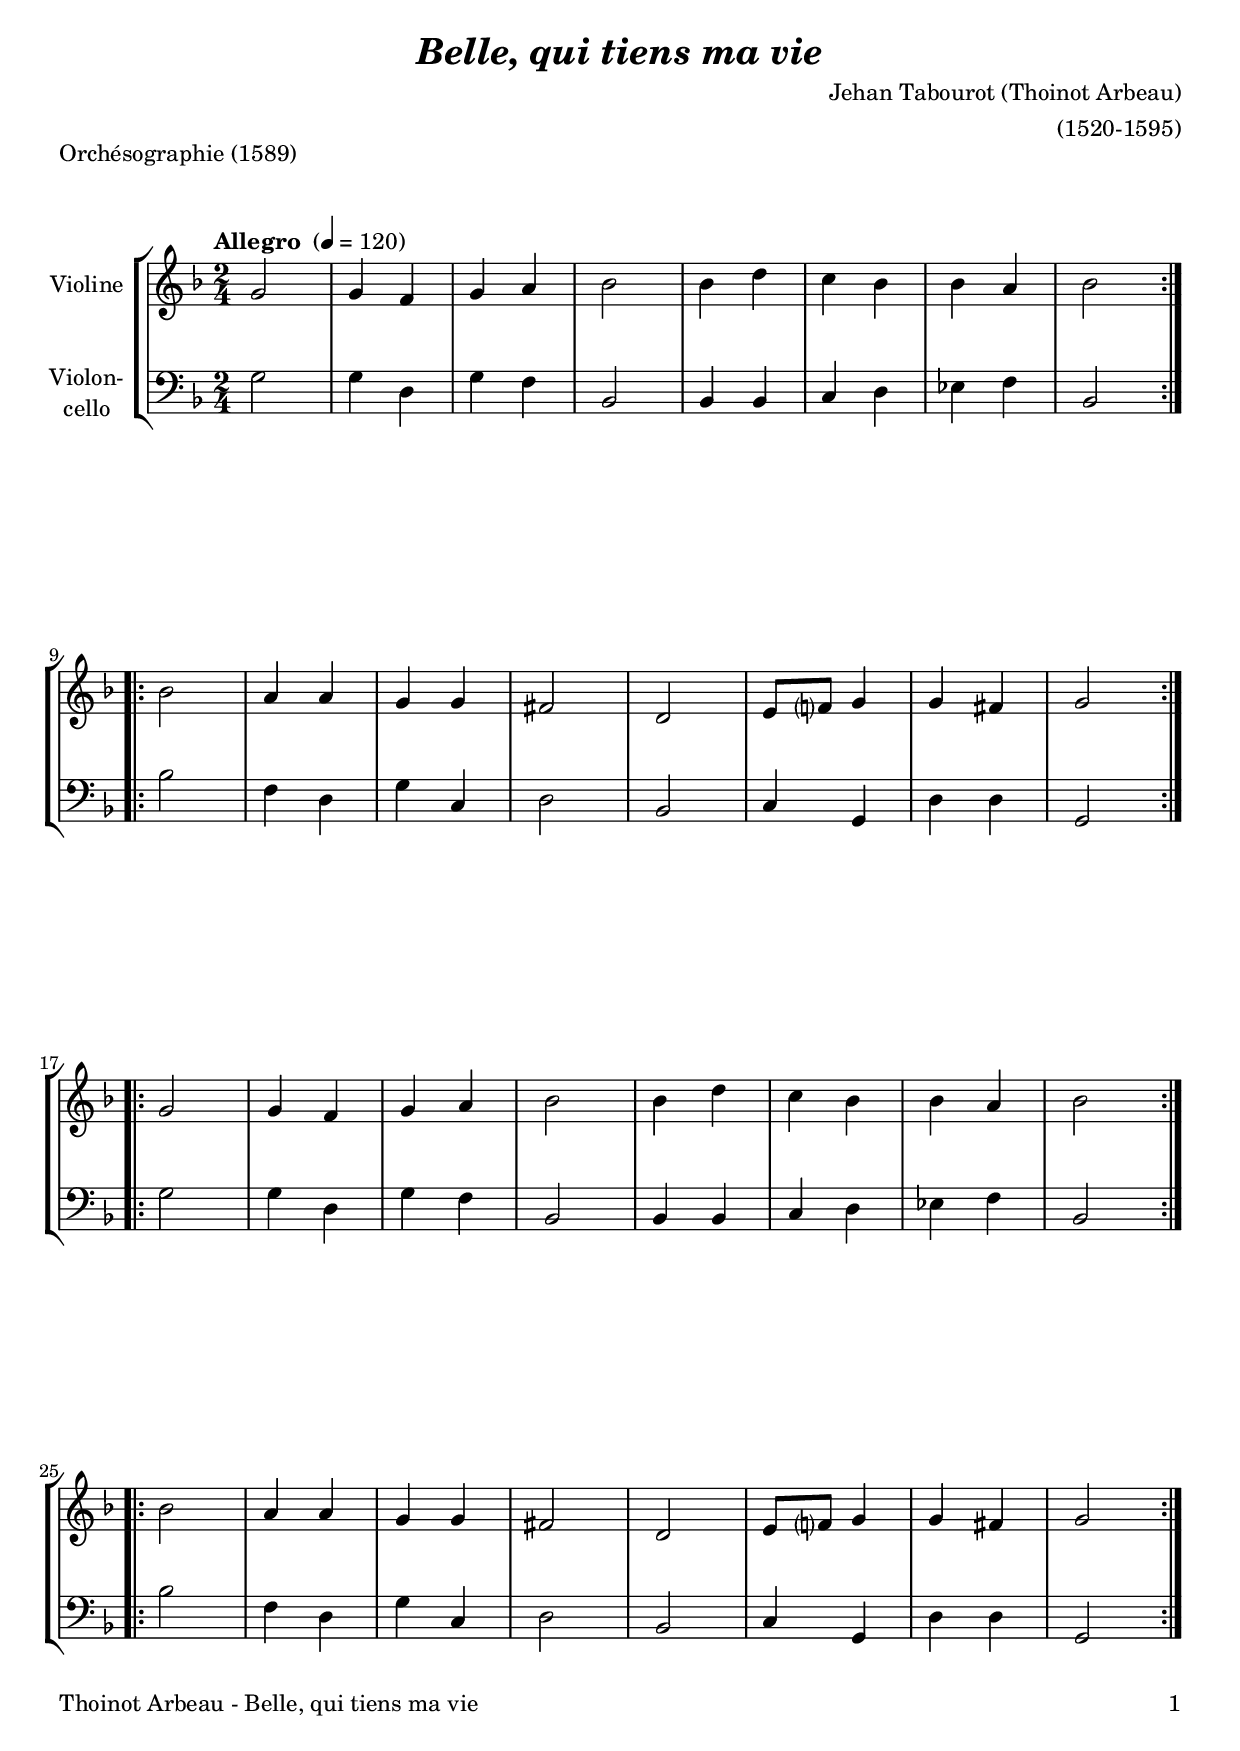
\version "2.18.2"
\include "deutsch.ly"
  
#(set-global-staff-size 20)

\header {
  title     = \markup \bold \italic "Belle, qui tiens ma vie"
  composer  = "Jehan Tabourot (Thoinot Arbeau)"
  arranger  = "(1520-1595)"
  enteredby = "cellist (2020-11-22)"
  piece     = "Orchésographie (1589)"
}

voiceconsts = {
  \key f \major
  \time 2/4
  \clef "treble"
  \numericTimeSignature
  % Set default beaming for all staves
%  \set Timing.beamExceptions = #'()
%  \set Timing.baseMoment     = #(ly:make-moment 1 4)
%  \set Timing.beatStructure  = #'(1 1 1 1)
  \tempo "Allegro " 4=120
}

micl = "clarinet"
mifl = "flute"
miob = "oboe"
mifh = "french horn"
misx = "tenor sax"
mist = "string ensemble 1"
mivl = "violin"
miba = "cello"

va = \relative c'' {
  \voiceconsts

  \repeat volta 2 {
    g2
    g4 f
    g a
    b2
    b4 d
    c b
    b a
    b2
  }

  \repeat volta 2 {
    b
    a4 a
    g g
    fis2
    d
    e8 f? g4
    g fis
    g2
  }

  \repeat volta 2 {
    g
    g4 f
    g a
    b2
    b4 d
    c b
    b a
    b2
  }

  \repeat volta 2 {
    b
    a4 a
    g g
    fis2
    d
    e8 f? g4
    g fis
    g2
  }
}

vb = \relative c' {
  \voiceconsts
  \clef "bass"
  
  \repeat volta 2 {
    g2
    g4 d
    g f
    b,2
    b4 b
    c d
    es f
    b,2
  }

  \repeat volta 2 {
    b'
    f4 d
    g c,
    d2
    b
    c4 g
    d' d
    g,2
  }

  \repeat volta 2 {
    g'
    g4 d
    g f
    b,2
    b4 b
    c d
    es f
    b,2
  }

  \repeat volta 2 {
    b'
    f4 d
    g c,
    d2
    b
    c4 g
    d' d
    g,2
  }
}


music = \new StaffGroup <<
      \new Staff {
	\set Staff.midiInstrument = \mivl
	\set Staff.instrumentName = \markup \center-column { "Violine" }
	\transpose f f { \va }
      }

      \new Staff {
	\set Staff.midiInstrument = \miba
	\set Staff.instrumentName = \markup \center-column { "Violon-" "cello" }
	\transpose f f { \vb }
      }
>>

\book {
   \paper {
    print-page-number = ##t
    print-first-page-number = ##t
    ragged-last-bottom = ##f
    oddHeaderMarkup = \markup \null
    evenHeaderMarkup = \markup \null
    oddFooterMarkup = \markup {
      \fill-line {
        \on-the-fly #print-page-number-check-first
        "Thoinot Arbeau - Belle, qui tiens ma vie" \fromproperty #'page:page-number-string
      }
    }
    evenFooterMarkup = \oddFooterMarkup
  } \score {
    \music
    \layout {}
  }

  \score {
    \unfoldRepeats \music

    \midi {
      \context {
        \Score
      }
    }
  }
}